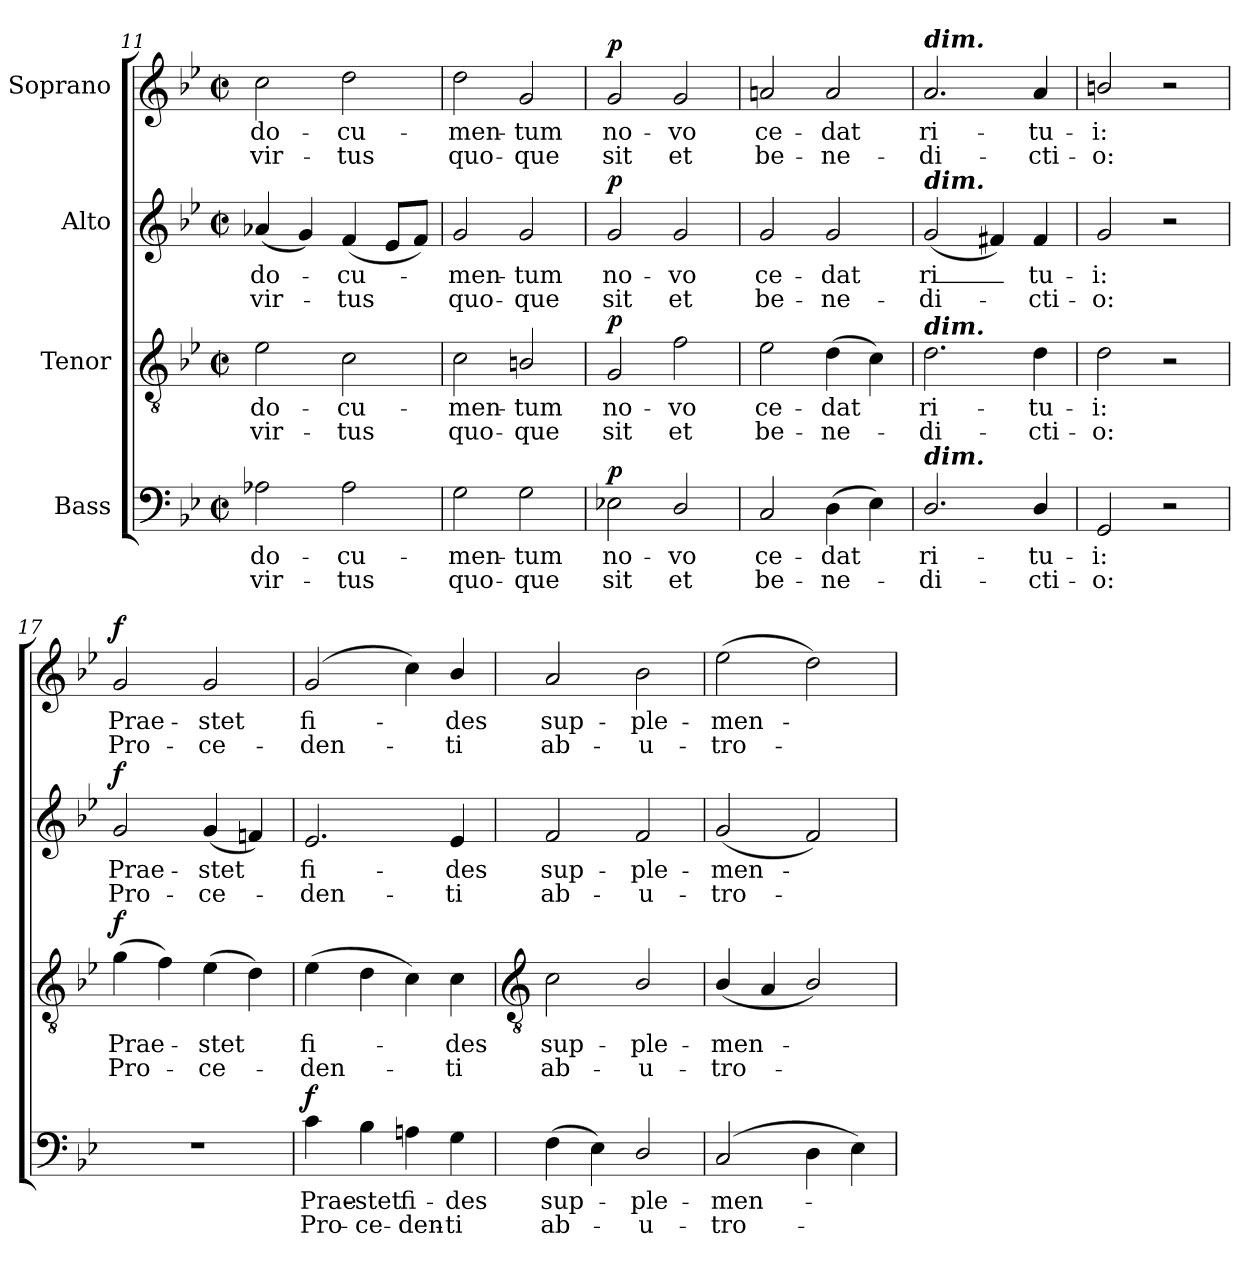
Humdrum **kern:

**kern	**text	**text	**dynam	**kern	**text	**text	**dynam	**kern	**text	**text	**dynam	**kern	**text	**text	**dynam
*part4	*part4	*part4	*part4	*part3	*part3	*part3	*part3	*part2	*part2	*part2	*part2	*part1	*part1	*part1	*part1
*staff4	*staff4	*staff4	*staff4	*staff3	*staff3	*staff3	*staff3	*staff2	*staff2	*staff2	*staff2	*staff1	*staff1	*staff1	*staff1
*I"Bass	*	*	*	*I"Tenor	*	*	*	*I"Alto	*	*	*	*I"Soprano	*	*	*
*clefF4	*	*	*	*clefGv2	*	*	*	*clefG2	*	*	*	*clefG2	*	*	*
*k[b-e-]	*	*	*	*k[b-e-]	*	*	*	*k[b-e-]	*	*	*	*k[b-e-]	*	*	*
*B-:	*	*	*	*B-:	*	*	*	*B-:	*	*	*	*B-:	*	*	*
*M2/2	*	*	*	*M2/2	*	*	*	*M2/2	*	*	*	*M2/2	*	*	*
*met(c|)	*	*	*	*met(c|)	*	*	*	*met(c|)	*	*	*	*met(c|)	*	*	*
=11	=11	=11	=11	=11	=11	=11	=11	=11	=11	=11	=11	=11	=11	=11	=11
!	!LO:LY:b	!LO:LY:b	!	!	!LO:LY:b	!LO:LY:b	!	!	!LO:LY:b	!LO:LY:b	!	!	!LO:LY:b	!LO:LY:b	!
2A-X	do-	-vir-	.	2e-	do-	-vir-	.	(<4a-X	do-	vir-	.	2cc	do-	-vir-	.
.	.	.	.	.	.	.	.	4g)	.	.	.	.	.	.	.
!	!LO:LY:b	!LO:LY:b	!	!	!LO:LY:b	!LO:LY:b	!	!	!LO:LY:b	!LO:LY:b	!	!	!LO:LY:b	!LO:LY:b	!
2A-	-cu-	-tus	.	2c	-cu-	-tus	.	(<4f	cu-	tus	.	2dd	-cu-	-tus	.
.	.	.	.	.	.	.	.	8e-L	.	.	.	.	.	.	.
.	.	.	.	.	.	.	.	8fJ)	.	.	.	.	.	.	.
=12	=12	=12	=12	=12	=12	=12	=12	=12	=12	=12	=12	=12	=12	=12	=12
!	!LO:LY:b	!LO:LY:b	!	!	!LO:LY:b	!LO:LY:b	!	!	!LO:LY:b	!LO:LY:b	!	!	!LO:LY:b	!LO:LY:b	!
2G	men-	-quo-	.	2c	men-	-quo-	.	2g	men-	-quo-	.	2dd	men-	-quo-	.
!	!LO:LY:b	!LO:LY:b	!	!	!LO:LY:b	!LO:LY:b	!	!	!LO:LY:b	!LO:LY:b	!	!	!LO:LY:b	!LO:LY:b	!
2G	-tum	que	.	2Bn/	-tum	que	.	2g	-tum	que	.	2g	-tum	que	.
=13	=13	=13	=13	=13	=13	=13	=13	=13	=13	=13	=13	=13	=13	=13	=13
!	!LO:LY:b	!LO:LY:b	!LO:DY:b	!	!LO:LY:b	!LO:LY:b	!LO:DY:b	!	!LO:LY:b	!LO:LY:b	!LO:DY:b	!	!LO:LY:b	!LO:LY:b	!LO:DY:b
2E-X	no-	-sit	p	2G	no-	-sit	p	2g	no-	-sit	p	2g	no-	-sit	p
!	!LO:LY:b	!LO:LY:b	!	!	!LO:LY:b	!LO:LY:b	!	!	!LO:LY:b	!LO:LY:b	!	!	!LO:LY:b	!LO:LY:b	!
2D/	vo	et	.	2f	vo	et	.	2g	vo	et	.	2g	vo	et	.
=14	=14	=14	=14	=14	=14	=14	=14	=14	=14	=14	=14	=14	=14	=14	=14
!	!LO:LY:b	!LO:LY:b	!	!	!LO:LY:b	!LO:LY:b	!	!	!LO:LY:b	!LO:LY:b	!	!	!LO:LY:b	!LO:LY:b	!
2C	ce-	-be-	.	2e-	ce-	-be-	.	2g	ce-	-be-	.	2an	ce-	-be-	.
!	!LO:LY:b	!LO:LY:b	!	!	!LO:LY:b	!LO:LY:b	!	!	!LO:LY:b	!LO:LY:b	!	!	!LO:LY:b	!LO:LY:b	!
(<4D	-dat	ne-	.	(>4d	-dat	ne-	.	2g	-dat	ne-	.	2a	-dat	ne-	.
4E-)	.	.	.	4c)	.	.	.	.	.	.	.	.	.	.	.
=15	=15	=15	=15	=15	=15	=15	=15	=15	=15	=15	=15	=15	=15	=15	=15
!	!	!	!	!	!	!	!	!	!	!	!	!LO:TX:a:Bi:t=dim.	!	!	!
!	!	!	!	!	!	!	!	!LO:TX:a:Bi:t=dim.	!	!	!	!	!	!	!
!	!	!	!	!LO:TX:a:Bi:t=dim.	!	!	!	!	!	!	!	!	!	!	!
!LO:TX:a:Bi:t=dim.	!	!	!	!	!	!	!	!	!	!	!	!	!	!	!
!	!LO:LY:b	!LO:LY:b	!	!	!LO:LY:b	!LO:LY:b	!	!	!LO:LY:b	!LO:LY:b	!	!	!LO:LY:b	!LO:LY:b	!
2.D/	ri-	-di-	.	2.d	ri-	-di-	.	(<2g	-ri_-	-di-	.	2.a	-ri-	-di-	.
.	.	.	.	.	.	.	.	4f#X)	.	.	.	.	.	.	.
!	!LO:LY:b	!LO:LY:b	!	!	!LO:LY:b	!LO:LY:b	!	!	!LO:LY:b	!LO:LY:b	!	!	!LO:LY:b	!LO:LY:b	!
4D/	-tu-	-cti-	.	4d	-tu-	-cti-	.	4f#	tu-	-cti-	.	4a	-tu-	-cti-	.
=16	=16	=16	=16	=16	=16	=16	=16	=16	=16	=16	=16	=16	=16	=16	=16
!	!LO:LY:b	!LO:LY:b	!	!	!LO:LY:b	!LO:LY:b	!	!	!LO:LY:b	!LO:LY:b	!	!	!LO:LY:b	!LO:LY:b	!
2GG	-i:	o:	.	2d	-i:	o:	.	2g	-i:	o:	.	2bn/	-i:	o:	.
2r	.	.	.	2r	.	.	.	2r	.	.	.	2r	.	.	.
=17	=17	=17	=17	=17	=17	=17	=17	=17	=17	=17	=17	=17	=17	=17	=17
!	!	!	!	!	!LO:LY:b	!LO:LY:b	!LO:DY:b	!	!LO:LY:b	!LO:LY:b	!LO:DY:b	!	!LO:LY:b	!LO:LY:b	!LO:DY:b
1r	.	.	.	(>4g	Prae-	Pro-	f	2g	Prae-	-Pro-	f	2g	Prae-	-Pro-	f
.	.	.	.	4f)	.	.	.	.	.	.	.	.	.	.	.
!	!	!	!	!	!LO:LY:b	!LO:LY:b	!	!	!LO:LY:b	!LO:LY:b	!	!	!LO:LY:b	!LO:LY:b	!
.	.	.	.	(>4e-	stet	ce-	.	(<4g	-stet	ce-	.	2g	-stet	ce-	.
.	.	.	.	4d)	.	.	.	4fn)	.	.	.	.	.	.	.
=18	=18	=18	=18	=18	=18	=18	=18	=18	=18	=18	=18	=18	=18	=18	=18
!	!LO:LY:b	!LO:LY:b	!LO:DY:b	!	!LO:LY:b	!LO:LY:b	!	!	!LO:LY:b	!LO:LY:b	!	!	!LO:LY:b	!LO:LY:b	!
4c	Prae-	-Pro-	f	(>4e-	fi-	den-	.	2.e-	fi-	-den-	.	(<2g	-fi-	den-	.
!	!LO:LY:b	!LO:LY:b	!	!	!	!	!	!	!	!	!	!	!	!	!
4B-	-stet	ce-	.	4d	.	.	.	.	.	.	.	.	.	.	.
!	!LO:LY:b	!LO:LY:b	!	!	!	!	!	!	!	!	!	!	!	!	!
4An	-fi-	-den-	.	4c)	.	.	.	.	.	.	.	4cc)	.	.	.
!	!LO:LY:b	!LO:LY:b	!	!	!LO:LY:b	!LO:LY:b	!	!	!LO:LY:b	!LO:LY:b	!	!	!LO:LY:b	!LO:LY:b	!
4G	-des	ti	.	4c	des	ti	.	4e-	-des	ti	.	4b-/	des	ti	.
!!LO:LB:g=z
=19	=19	=19	=19	=19	=19	=19	=19	=19	=19	=19	=19	=19	=19	=19	=19
*	*	*	*	*clefGv2	*	*	*	*	*	*	*	*	*	*	*
!	!LO:LY:b	!LO:LY:b	!	!	!LO:LY:b	!LO:LY:b	!	!	!LO:LY:b	!LO:LY:b	!	!	!LO:LY:b	!LO:LY:b	!
(>4F	sup-	ab-	.	2c	sup-	-ab-	.	2f	sup-	-ab-	.	2a	sup-	-ab-	.
4E-)	.	.	.	.	.	.	.	.	.	.	.	.	.	.	.
!	!LO:LY:b	!LO:LY:b	!	!	!LO:LY:b	!LO:LY:b	!	!	!LO:LY:b	!LO:LY:b	!	!	!LO:LY:b	!LO:LY:b	!
2D/	ple-	-u-	.	2B-/	-ple-	-u-	.	2f	-ple-	-u-	.	2b-	-ple-	-u-	.
=20	=20	=20	=20	=20	=20	=20	=20	=20	=20	=20	=20	=20	=20	=20	=20
!	!LO:LY:b	!LO:LY:b	!	!	!LO:LY:b	!LO:LY:b	!	!	!LO:LY:b	!LO:LY:b	!	!	!LO:LY:b	!LO:LY:b	!
(>2C	-men-	tro-	.	(<4B-/	-men-	tro-	.	(<2g	-men-	tro-	.	(>2ee-	-men-	tro-	.
.	.	.	.	4A	.	.	.	.	.	.	.	.	.	.	.
4D	.	.	.	2B-/)	.	.	.	2f)	.	.	.	2dd)	.	.	.
4E-)	.	.	.	.	.	.	.	.	.	.	.	.	.	.	.
=	=	=	=	=	=	=	=	=	=	=	=	=	=	=	=
*-	*-	*-	*-	*-	*-	*-	*-	*-	*-	*-	*-	*-	*-	*-	*-
